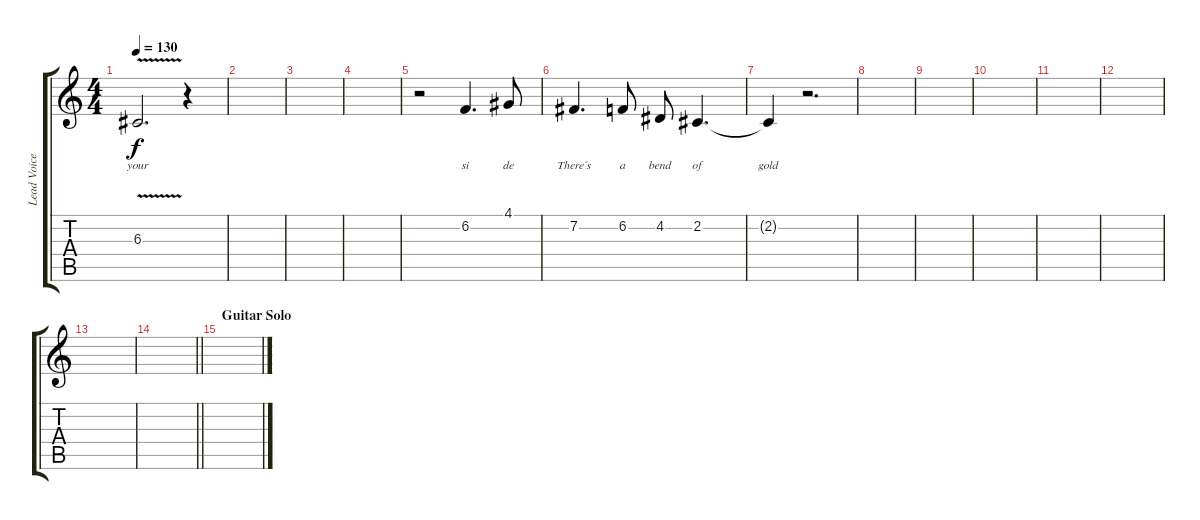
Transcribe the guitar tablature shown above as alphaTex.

\track ("Lead Voice" "Lead Voice") {instrument flute}
\staff {score tabs}
\tuning (E4 B3 G3 D3 A2 E2) {hide}
\ts (4 4)
\tempo 130
\clef g2
\ks c
6.3{v}.2{d lyrics (0 "your") lyrics (1 "") lyrics (2 "") lyrics (3 "") lyrics (4 "") dy f} r.4 |
|
|
|
r.2 6.2.4{d lyrics (0 "si") lyrics (1 "") lyrics (2 "") lyrics (3 "") lyrics (4 "")} 4.1.8{lyrics (0 "de") lyrics (1 "") lyrics (2 "") lyrics (3 "") lyrics (4 "")} |
7.2.4{d lyrics (0 "There´s") lyrics (1 "") lyrics (2 "") lyrics (3 "") lyrics (4 "")} 6.2.8{lyrics (0 "a") lyrics (1 "") lyrics (2 "") lyrics (3 "") lyrics (4 "")} 4.2.8{lyrics (0 "bend") lyrics (1 "") lyrics (2 "") lyrics (3 "") lyrics (4 "")} 2.2.4{d lyrics (0 "of") lyrics (1 "") lyrics (2 "") lyrics (3 "") lyrics (4 "")} |
2.2{t}.4{lyrics (0 "gold") lyrics (1 "") lyrics (2 "") lyrics (3 "") lyrics (4 "")} r.2{d} |
|
|
|
|
|
|
\barLineRight lightlight
|
\section ("" "Guitar Solo")
